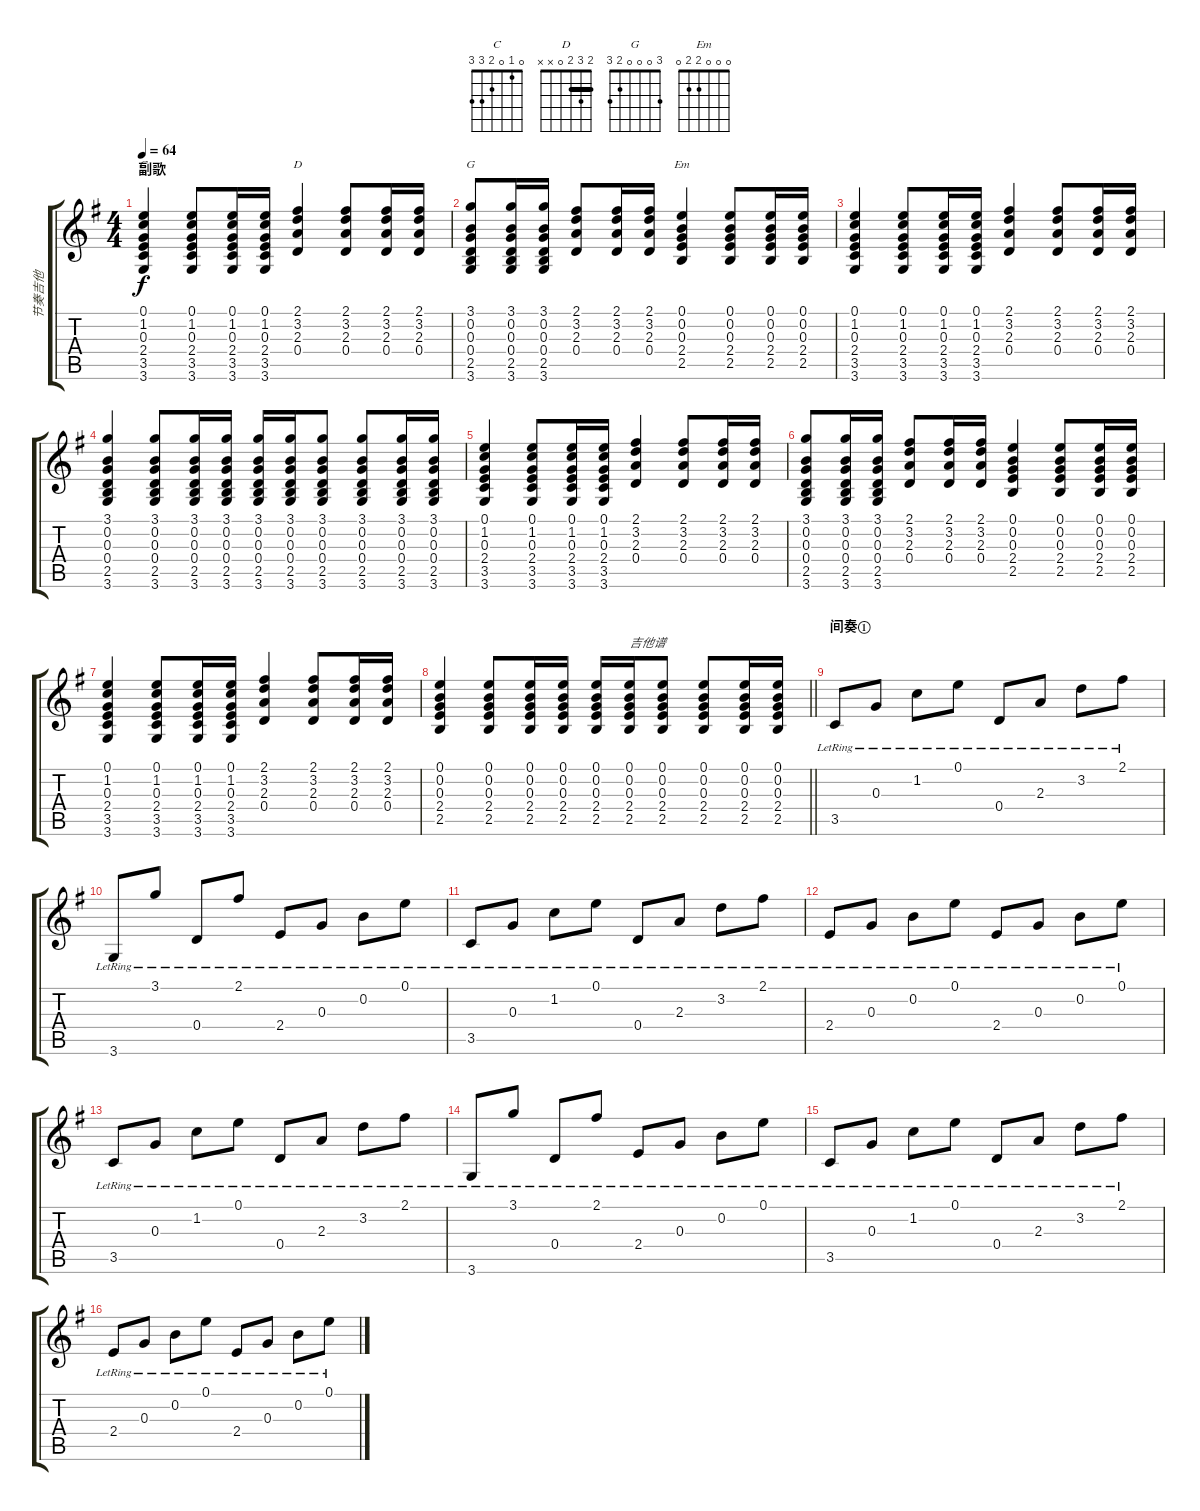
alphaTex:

\track ("节奏吉他" "节奏吉他") {instrument acousticguitarsteel}
\staff {score tabs}
\tuning (E4 B3 G3 D3 A2 E2) {hide}
\chord ("C" 0 1 0 2 3 3)
\chord ("D" 2 3 2 0 x x) {barre 2}
\chord ("G" 3 0 0 0 2 3)
\chord ("Em" 0 0 0 2 2 0)
\ts (4 4)
\section ("" "副歌")
\tempo 64
\clef g2
\ks g
(0.1 1.2 0.3 2.4 3.5 3.6).4{ch "C" dy f instrument acousticguitarsteel} (0.1 1.2 0.3 2.4 3.5 3.6).8 (0.1 1.2 0.3 2.4 3.5 3.6).16 (0.1 1.2 0.3 2.4 3.5 3.6).16 (2.1 3.2 2.3 0.4).4{ch "D"} (2.1 3.2 2.3 0.4).8 (2.1 3.2 2.3 0.4).16 (2.1 3.2 2.3 0.4).16 |
(3.1 0.2 0.3 0.4 2.5 3.6).8{ch "G"} (3.1 0.2 0.3 0.4 2.5 3.6).16 (3.1 0.2 0.3 0.4 2.5 3.6).16 (2.1 3.2 2.3 0.4).8 (2.1 3.2 2.3 0.4).16 (2.1 3.2 2.3 0.4).16 (0.1 0.2 0.3 2.4 2.5).4{ch "Em"} (0.1 0.2 0.3 2.4 2.5).8 (0.1 0.2 0.3 2.4 2.5).16 (0.1 0.2 0.3 2.4 2.5).16 |
(0.1 1.2 0.3 2.4 3.5 3.6).4 (0.1 1.2 0.3 2.4 3.5 3.6).8 (0.1 1.2 0.3 2.4 3.5 3.6).16 (0.1 1.2 0.3 2.4 3.5 3.6).16 (2.1 3.2 2.3 0.4).4 (2.1 3.2 2.3 0.4).8 (2.1 3.2 2.3 0.4).16 (2.1 3.2 2.3 0.4).16 |
(3.1 0.2 0.3 0.4 2.5 3.6).4 (3.1 0.2 0.3 0.4 2.5 3.6).8 (3.1 0.2 0.3 0.4 2.5 3.6).16 (3.1 0.2 0.3 0.4 2.5 3.6).16 (3.1 0.2 0.3 0.4 2.5 3.6).16 (3.1 0.2 0.3 0.4 2.5 3.6).16 (3.1 0.2 0.3 0.4 2.5 3.6).8 (3.1 0.2 0.3 0.4 2.5 3.6).8 (3.1 0.2 0.3 0.4 2.5 3.6).16 (3.1 0.2 0.3 0.4 2.5 3.6).16 |
(0.1 1.2 0.3 2.4 3.5 3.6).4 (0.1 1.2 0.3 2.4 3.5 3.6).8 (0.1 1.2 0.3 2.4 3.5 3.6).16 (0.1 1.2 0.3 2.4 3.5 3.6).16 (2.1 3.2 2.3 0.4).4 (2.1 3.2 2.3 0.4).8 (2.1 3.2 2.3 0.4).16 (2.1 3.2 2.3 0.4).16 |
(3.1 0.2 0.3 0.4 2.5 3.6).8 (3.1 0.2 0.3 0.4 2.5 3.6).16 (3.1 0.2 0.3 0.4 2.5 3.6).16 (2.1 3.2 2.3 0.4).8 (2.1 3.2 2.3 0.4).16 (2.1 3.2 2.3 0.4).16 (0.1 0.2 0.3 2.4 2.5).4 (0.1 0.2 0.3 2.4 2.5).8 (0.1 0.2 0.3 2.4 2.5).16 (0.1 0.2 0.3 2.4 2.5).16 |
(0.1 1.2 0.3 2.4 3.5 3.6).4 (0.1 1.2 0.3 2.4 3.5 3.6).8 (0.1 1.2 0.3 2.4 3.5 3.6).16 (0.1 1.2 0.3 2.4 3.5 3.6).16 (2.1 3.2 2.3 0.4).4 (2.1 3.2 2.3 0.4).8 (2.1 3.2 2.3 0.4).16 (2.1 3.2 2.3 0.4).16 |
\barLineRight lightlight
(0.1 0.2 0.3 2.4 2.5).4 (0.1 0.2 0.3 2.4 2.5).8 (0.1 0.2 0.3 2.4 2.5).16 (0.1 0.2 0.3 2.4 2.5).16 (0.1 0.2 0.3 2.4 2.5).16 (0.1 0.2 0.3 2.4 2.5).16{txt "吉他谱"} (0.1 0.2 0.3 2.4 2.5).8 (0.1 0.2 0.3 2.4 2.5).8 (0.1 0.2 0.3 2.4 2.5).16 (0.1 0.2 0.3 2.4 2.5).16 |
\section ("" "间奏①")
3.5{lr}.8{instrument electricguitarjazz} 0.3{lr}.8 1.2{lr}.8 0.1{lr}.8 0.4{lr}.8 2.3{lr}.8 3.2{lr}.8 2.1{lr}.8 |
3.6{lr}.8 3.1{lr}.8 0.4{lr}.8 2.1{lr}.8 2.4{lr}.8 0.3{lr}.8 0.2{lr}.8 0.1{lr}.8 |
3.5{lr}.8 0.3{lr}.8 1.2{lr}.8 0.1{lr}.8 0.4{lr}.8 2.3{lr}.8 3.2{lr}.8 2.1{lr}.8 |
2.4{lr}.8 0.3{lr}.8 0.2{lr}.8 0.1{lr}.8 2.4{lr}.8 0.3{lr}.8 0.2{lr}.8 0.1{lr}.8 |
3.5{lr}.8 0.3{lr}.8 1.2{lr}.8 0.1{lr}.8 0.4{lr}.8 2.3{lr}.8 3.2{lr}.8 2.1{lr}.8 |
3.6{lr}.8 3.1{lr}.8 0.4{lr}.8 2.1{lr}.8 2.4{lr}.8 0.3{lr}.8 0.2{lr}.8 0.1{lr}.8 |
3.5{lr}.8 0.3{lr}.8 1.2{lr}.8 0.1{lr}.8 0.4{lr}.8 2.3{lr}.8 3.2{lr}.8 2.1{lr}.8 |
2.4{lr}.8 0.3{lr}.8 0.2{lr}.8 0.1{lr}.8 2.4{lr}.8 0.3{lr}.8 0.2{lr}.8 0.1{lr}.8
